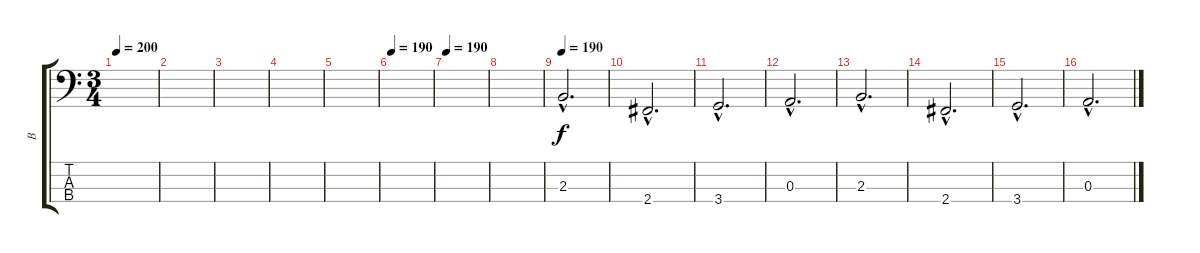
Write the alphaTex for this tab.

\track ("B" "B") {instrument electricbasspick}
\staff {score tabs}
\tuning (G2 D2 A1 E1) {hide}
\ts (3 4)
\tempo 200
\clef f4
\ks c
|
|
|
|
|
\tempo 190
|
\tempo 190
|
|
\tempo 190
2.3{hac}.2{d} |
2.4{hac}.2{d} |
3.4{hac}.2{d} |
0.3{hac}.2{d} |
2.3{hac}.2{d} |
2.4{hac}.2{d} |
3.4{hac}.2{d} |
0.3{hac}.2{d}
